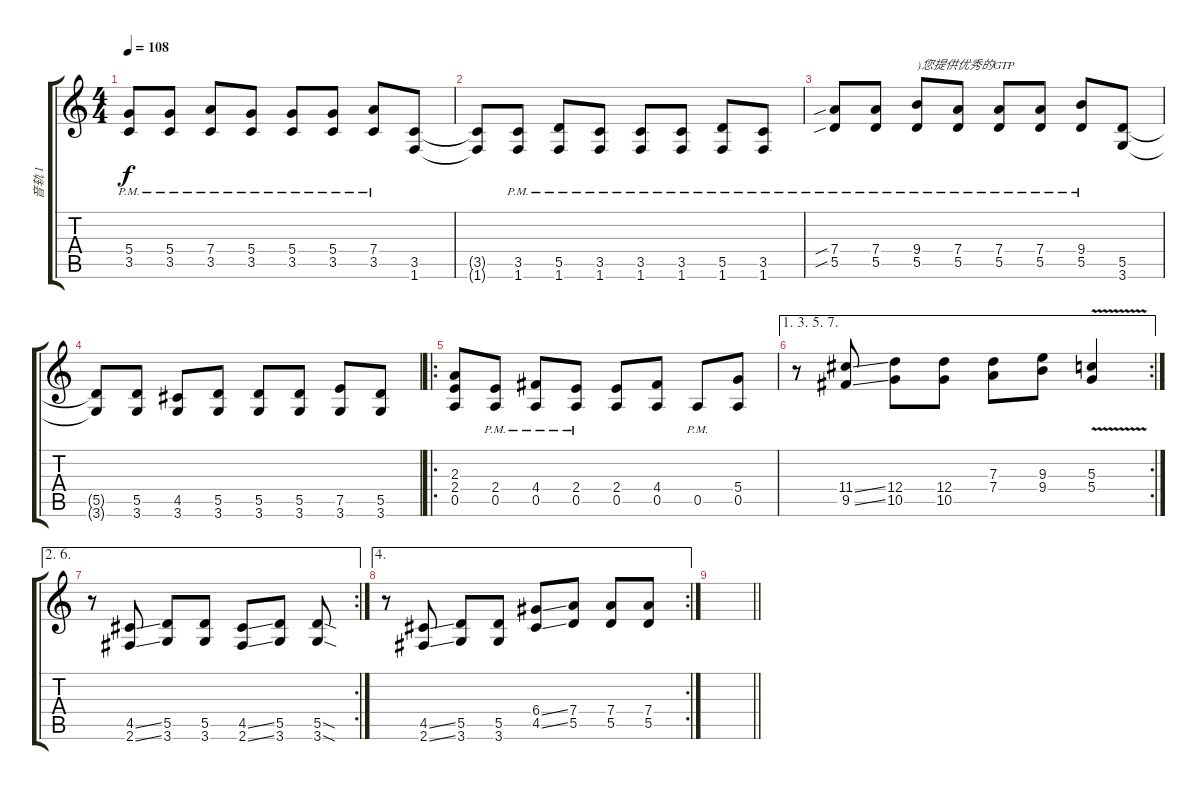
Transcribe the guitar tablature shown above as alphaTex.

\track ("音轨 1" "音轨 1") {instrument overdrivenguitar}
\staff {score tabs}
\tuning (E4 B3 G3 D3 A2 E2) {hide}
\ts (4 4)
\tempo 108
\clef g2
\ks c
(5.4 3.5{pm}).8{dy f} (5.4 3.5{pm}).8 (7.4 3.5{pm}).8 (5.4 3.5{pm}).8 (5.4 3.5{pm}).8 (5.4 3.5{pm}).8 (7.4 3.5{pm}).8 (3.5 1.6).8 |
(3.5{t} 1.6{t}).8 (3.5{pm} 1.6).8 (5.5{pm} 1.6).8 (3.5{pm} 1.6).8 (3.5{pm} 1.6).8 (3.5{pm} 1.6).8 (5.5{pm} 1.6).8 (3.5{pm} 1.6).8 |
(7.4{sib} 5.5{sib pm}).8 (7.4 5.5{pm}).8 (9.4 5.5{pm}).8{txt ")您提供优秀的GTP"} (7.4 5.5{pm}).8 (7.4 5.5{pm}).8 (7.4 5.5{pm}).8 (9.4 5.5{pm}).8 (5.5 3.6).8 |
(5.5{t} 3.6{t}).8 (5.5 3.6).8 (4.5 3.6).8 (5.5 3.6).8 (5.5 3.6).8 (5.5 3.6).8 (7.5 3.6).8 (5.5 3.6).8 |
\ro
(2.3 2.4 0.5).8 (2.4{pm} 0.5).8 (4.4{pm} 0.5).8 (2.4{pm} 0.5).8 (2.4 0.5).8 (4.4 0.5).8 0.5{pm}.8 (5.4 0.5).8 |
\ae (1 3 5 7)
\rc 2
r.8 (11.4{ss} 9.5{ss}).8 (12.4 10.5).8 (12.4 10.5).8 (7.3 7.4).8 (9.3 9.4).8 (5.3 5.4{v}).4 |
\ae (2 6)
\rc 2
r.8 (4.5{ss} 2.6{ss}).8 (5.5 3.6).8 (5.5 3.6).8 (4.5{ss} 2.6{ss}).8 (5.5 3.6).8 (5.5{sod} 3.6{sod}).8 |
\ae 4
\rc 2
r.8 (4.5{ss} 2.6{ss}).8 (5.5 3.6).8 (5.5 3.6).8 (6.4{ss} 4.5{ss}).8 (7.4 5.5).8 (7.4 5.5).8 (7.4 5.5).8 |
\barLineRight lightlight
